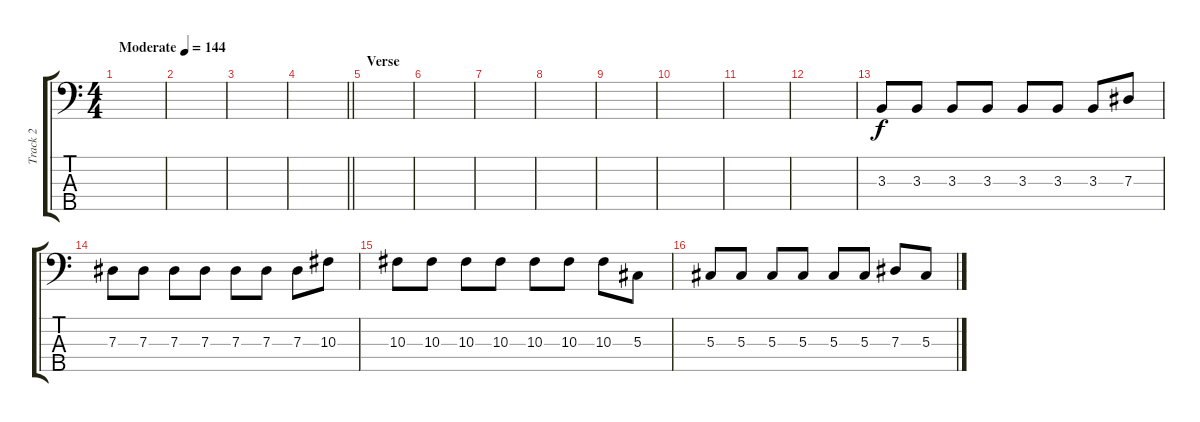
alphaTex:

\track ("Track 2" "Track 2") {instrument electricbassfinger}
\staff {score tabs}
\tuning (Gb2 Db2 Ab1 Eb1 Bb0) {hide}
\ts (4 4)
\tempo (144 "Moderate")
\clef f4
\ks c
|
|
|
\barLineRight lightlight
|
\section ("" "Verse")
|
|
|
|
|
|
|
|
3.3.8 3.3.8 3.3.8 3.3.8 3.3.8 3.3.8 3.3.8 7.3.8 |
7.3.8 7.3.8 7.3.8 7.3.8 7.3.8 7.3.8 7.3.8 10.3.8 |
10.3.8 10.3.8 10.3.8 10.3.8 10.3.8 10.3.8 10.3.8 5.3.8 |
5.3.8 5.3.8 5.3.8 5.3.8 5.3.8 5.3.8 7.3.8 5.3.8
